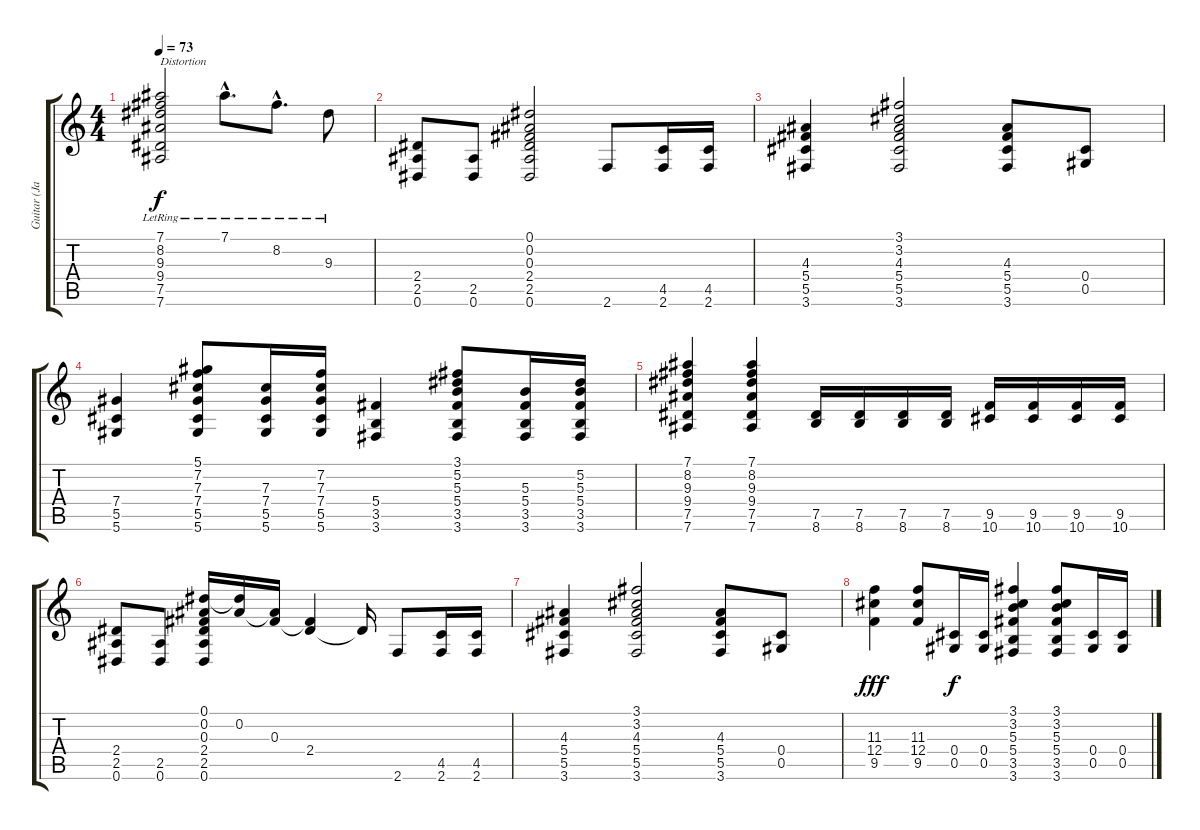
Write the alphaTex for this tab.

\track ("Guitar (Jade)" "Guitar (Ja") {instrument electricguitarjazz}
\staff {score tabs}
\tuning (Eb4 Bb3 Gb3 Db3 Ab2 Eb2) {hide}
\ts (4 4)
\tempo 73
\clef g2
\ks c
(7.1 8.2{lr} 9.3{lr} 9.4{lr} 7.5{lr} 7.6{lr}).2{txt "Distortion" dy f} 7.1{hac lr}.8{d} 8.2{hac lr}.8{d} 9.3{lr}.8 |
(2.4 2.5 0.6).8 (2.5 0.6).8 (0.1 0.2 0.3 2.4 2.5 0.6).2 2.6.8 (4.5 2.6).16 (4.5 2.6).16 |
(4.3 5.4 5.5 3.6).4 (3.1 3.2 4.3 5.4 5.5 3.6).2 (4.3 5.4 5.5 3.6).8 (0.4 0.5).8 |
(7.4 5.5 5.6).4 (5.1 7.2 7.3 7.4 5.5 5.6).8 (7.3 7.4 5.5 5.6).16 (7.2 7.3 7.4 5.5 5.6).16 (5.4 3.5 3.6).4 (3.1 5.2 5.3 5.4 3.5 3.6).8 (5.3 5.4 3.5 3.6).16 (5.2 5.3 5.4 3.5 3.6).16 |
(7.1 8.2 9.3 9.4 7.5 7.6).4 (7.1 8.2 9.3 9.4 7.5 7.6).4 (7.5 8.6).16 (7.5 8.6).16 (7.5 8.6).16 (7.5 8.6).16 (9.5 10.6).16 (9.5 10.6).16 (9.5 10.6).16 (9.5 10.6).16 |
(2.4 2.5 0.6).8{instrument overdrivenguitar} (2.5 0.6).8 (0.1 0.2 0.3 2.4 2.5 0.6).16 (0.1{t} 0.2).16 (0.2{t} 0.3).16 (0.3{t} 2.4).4 2.4{t}.16 2.6.8 (4.5 2.6).16 (4.5 2.6).16 |
(4.3 5.4 5.5 3.6).4 (3.1 3.2 4.3 5.4 5.5 3.6).2 (4.3 5.4 5.5 3.6).8 (0.4 0.5).8 |
(11.3 12.4 9.5).4{dy fff} (11.3 12.4 9.5).8 (0.4 0.5).16{dy f} (0.4 0.5).16 (3.1 3.2 5.3 5.4 3.5 3.6).4 (3.1 3.2 5.3 5.4 3.5 3.6).8 (0.4 0.5).16 (0.4 0.5).16
